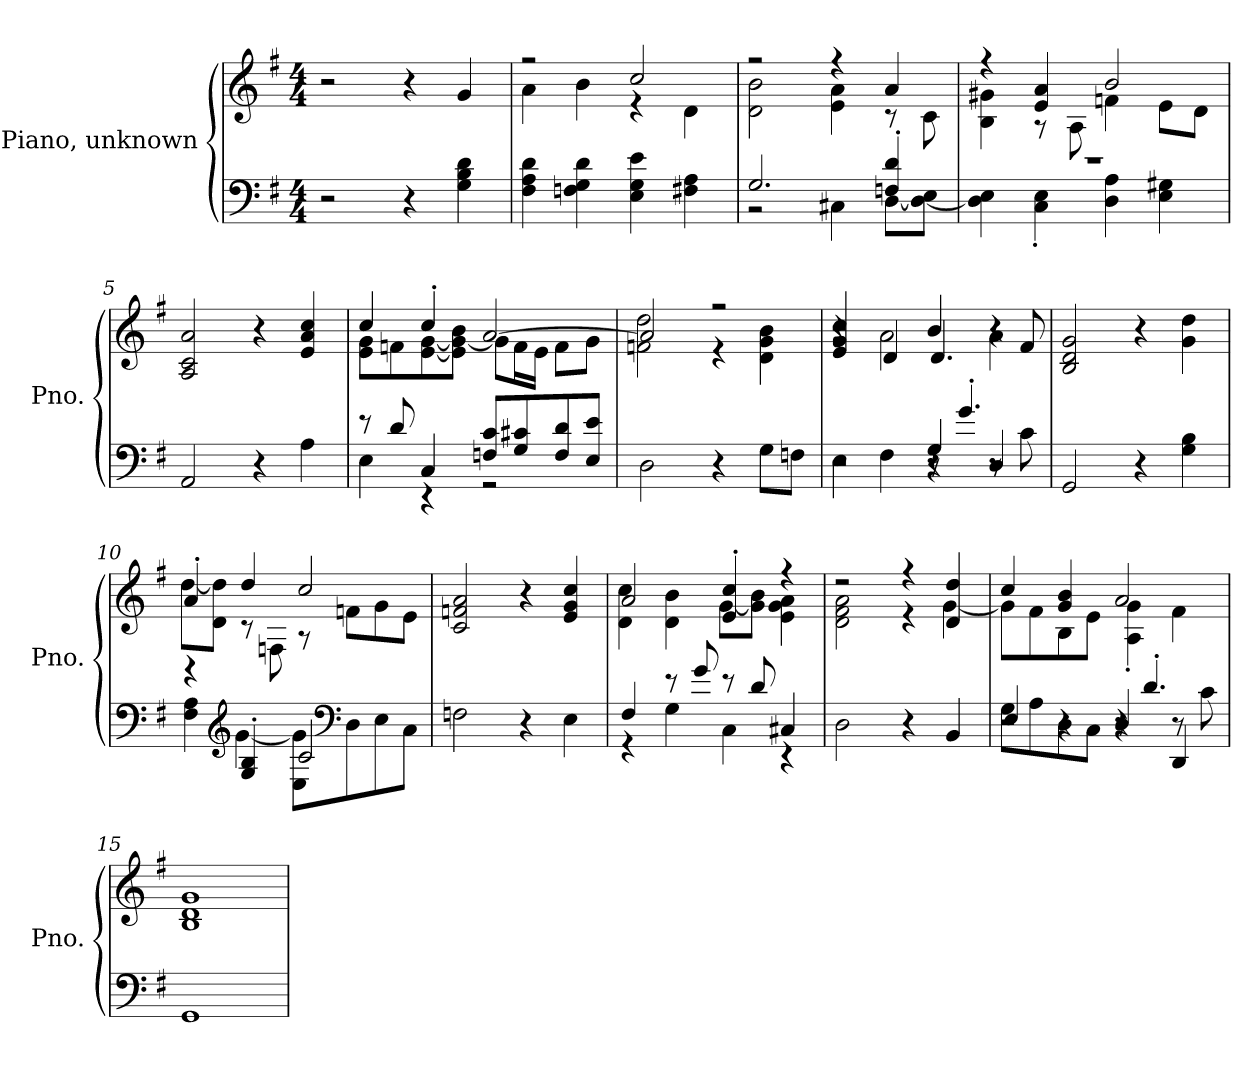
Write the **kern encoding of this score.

**kern	**kern
*part1	*part1
*staff2	*staff1
*I"Piano, unknown	*
*I'Pno.	*
*clefF4	*clefG2
*k[f#]	*k[f#]
*M4/4	*M4/4
*MM120	*MM120
=1	=1
2r	2r
4r	4r
4G\ 4B\ 4d\	4g/
=2	=2
*	*^
4F#\ 4A\ 4d\	2r	4a\
4Fn\ 4G\ 4d\	.	4b\
4E\ 4G\ 4e\	2cc/	4r
4F#X\ 4A\	.	4d\
=3	=3	=3
*^	*	*
2.G/	2r	2r	2d\ 2b\
.	4C#X\	4r	4e\ 4a\
4Fn/' 4d/'	[8D\L	4a/	8r
.	8D\_ 8E\J	.	8c\
=4	=4	=4	=4
1r	4D\] 4E\	4r	4B\ 4g#X\
.	4C\' 4E\'	4e/ 4a/	8r
.	.	.	8A\
.	4D\ 4A\	2b/	4fn\
.	4E\ 4G#X\	.	8e\L
.	.	.	8d\J
*v	*v	*	*
*	*v	*v
=5	=5
2AA/	2A/ 2c/ 2a/
4r	4r
4A\	4e/ 4a/ 4cc/
!!LO:LB:g=z
=6	=6
*^	*^
8r	4E\	4cc/	8e\ 8g\L
8d/	.	.	8fn\
4C/	4r	4cc'/	[8e\ [8g\
.	.	.	8e\] 8g\_ 8b\J
8Fn/ 8c/L	2r	[2a/	8g\L]
8G/ 8c#X/	.	.	16f\L
.	.	.	16e\JJ
8F/ 8d/	.	.	8f\L
8E/ 8e/J	.	.	8g\J
*v	*v	*	*
=7	=7	=7
2D\	2a/]	2fn\ 2dd\
4r	2r	4r
8G\L	.	4d\ 4g\ 4b\
8Fn\J	.	.
=8	=8	=8
*^	*	*^
*	*^	*	*	*
2r	4E\	2r	2r	4r	4e/ 4g/ 4cc/
.	4F#\	.	.	2a\	4d/
8r	4r	4G/	4b/	.	4.d/
4.g'/	.	.	.	.	.
.	8r	4D/	4r	4a\	.
.	8c\	.	.	.	8f#/
*v	*v	*v	*	*	*
*	*v	*v	*v
=9	=9
2GG/	2B/ 2d/ 2g/
4r	4r
4G\ 4B\	4g\ 4dd\
=10	=10
*^	*^
4r	4F#\ 4A\	4a'/	[8dd\L
.	.	.	8d\ 8dd\]J
*clefG2	*	*	*
4G/' 4B/'	[4g\	4dd/	8r
.	.	.	8Fn\
2c/	8E\ 8g\]L	2cc/	8r
*clefF4	*	*	*
.	8D\	.	8fn\L
.	8E\	.	8g\
.	8C\J	.	8e\J
*v	*v	*	*
*	*v	*v
!!LO:LB:g=z
=11	=11
2Fn\	2c/ 2fn/ 2a/
4r	4r
4E\	4e/ 4g/ 4cc/
=12	=12
*^	*^
4F#/	4r	2a/	4d\ 4cc\
8r	4G\	.	4d\ 4b\
8g/	.	.	.
8r	4C\	4e/' 4cc/'	[8g\L
8d/	.	.	8g\] 8b\J
4C#X/	4r	4r	4e\ 4g\ 4a\
*v	*v	*	*
=13	=13	=13
2D\	2r	2d\ 2f#\ 2a\
4r	4r	4r
4BB/	4d/ 4dd/	[4g\
=14	=14	=14
*^	*	*
*	*^	*	*
2r	8G\L	4E/	4cc/	8g\L]
.	8A\	.	.	8f#\
.	8D\	4r	4g/ 4b/	8B\
.	8C\J	.	.	8e\J
8r	4r	4D/	2a/	4A\' 4g\'
4.d'/	.	.	.	.
.	8r	4DD/	.	4f#\
.	8c\	.	.	.
*v	*v	*v	*	*
*	*v	*v
=15	=15
1GG	1B 1d 1g
=	=
*-	*-
